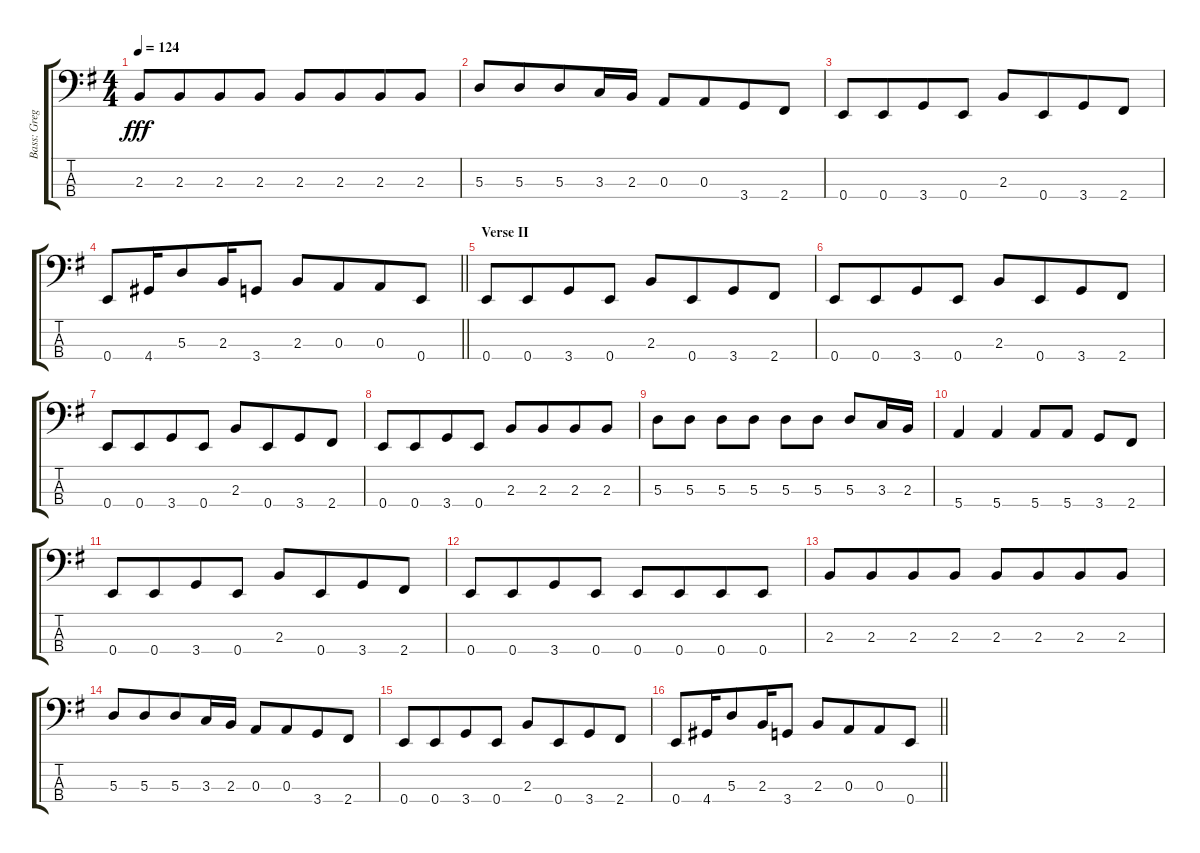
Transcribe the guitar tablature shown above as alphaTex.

\track ("Bass: Greg" "Bass: Greg") {instrument electricbassfinger}
\staff {score tabs}
\tuning (G2 D2 A1 E1) {hide}
\ts (4 4)
\tempo 124
\clef f4
\ks g
2.3.8{dy fff} 2.3.8{beam merge} 2.3.8 2.3.8 2.3.8 2.3.8{beam merge} 2.3.8 2.3.8 |
5.3.8 5.3.8{beam merge} 5.3.8 3.3.16 2.3.16 0.3.8 0.3.8{beam merge} 3.4.8 2.4.8 |
0.4.8 0.4.8{beam merge} 3.4.8 0.4.8 2.3.8 0.4.8{beam merge} 3.4.8 2.4.8 |
\barLineRight lightlight
0.4.8 4.4.16 5.3.8{beam merge} 2.3.16 3.4.8 2.3.8 0.3.8{beam merge} 0.3.8 0.4.8 |
\section ("" "Verse II")
0.4.8 0.4.8{beam merge} 3.4.8 0.4.8 2.3.8 0.4.8{beam merge} 3.4.8 2.4.8 |
0.4.8 0.4.8{beam merge} 3.4.8 0.4.8 2.3.8 0.4.8{beam merge} 3.4.8 2.4.8 |
0.4.8 0.4.8{beam merge} 3.4.8 0.4.8 2.3.8 0.4.8{beam merge} 3.4.8 2.4.8 |
0.4.8 0.4.8{beam merge} 3.4.8 0.4.8 2.3.8 2.3.8{beam merge} 2.3.8 2.3.8 |
5.3.8 5.3.8 5.3.8 5.3.8 5.3.8 5.3.8 5.3.8 3.3.16 2.3.16 |
5.4.4 5.4.4 5.4.8 5.4.8 3.4.8 2.4.8 |
0.4.8 0.4.8{beam merge} 3.4.8 0.4.8 2.3.8 0.4.8{beam merge} 3.4.8 2.4.8 |
0.4.8 0.4.8{beam merge} 3.4.8 0.4.8 0.4.8 0.4.8{beam merge} 0.4.8 0.4.8 |
2.3.8 2.3.8{beam merge} 2.3.8 2.3.8 2.3.8 2.3.8{beam merge} 2.3.8 2.3.8 |
5.3.8 5.3.8{beam merge} 5.3.8 3.3.16 2.3.16 0.3.8 0.3.8{beam merge} 3.4.8 2.4.8 |
0.4.8 0.4.8{beam merge} 3.4.8 0.4.8 2.3.8 0.4.8{beam merge} 3.4.8 2.4.8 |
\barLineRight lightlight
0.4.8 4.4.16 5.3.8{beam merge} 2.3.16 3.4.8 2.3.8 0.3.8{beam merge} 0.3.8 0.4.8
